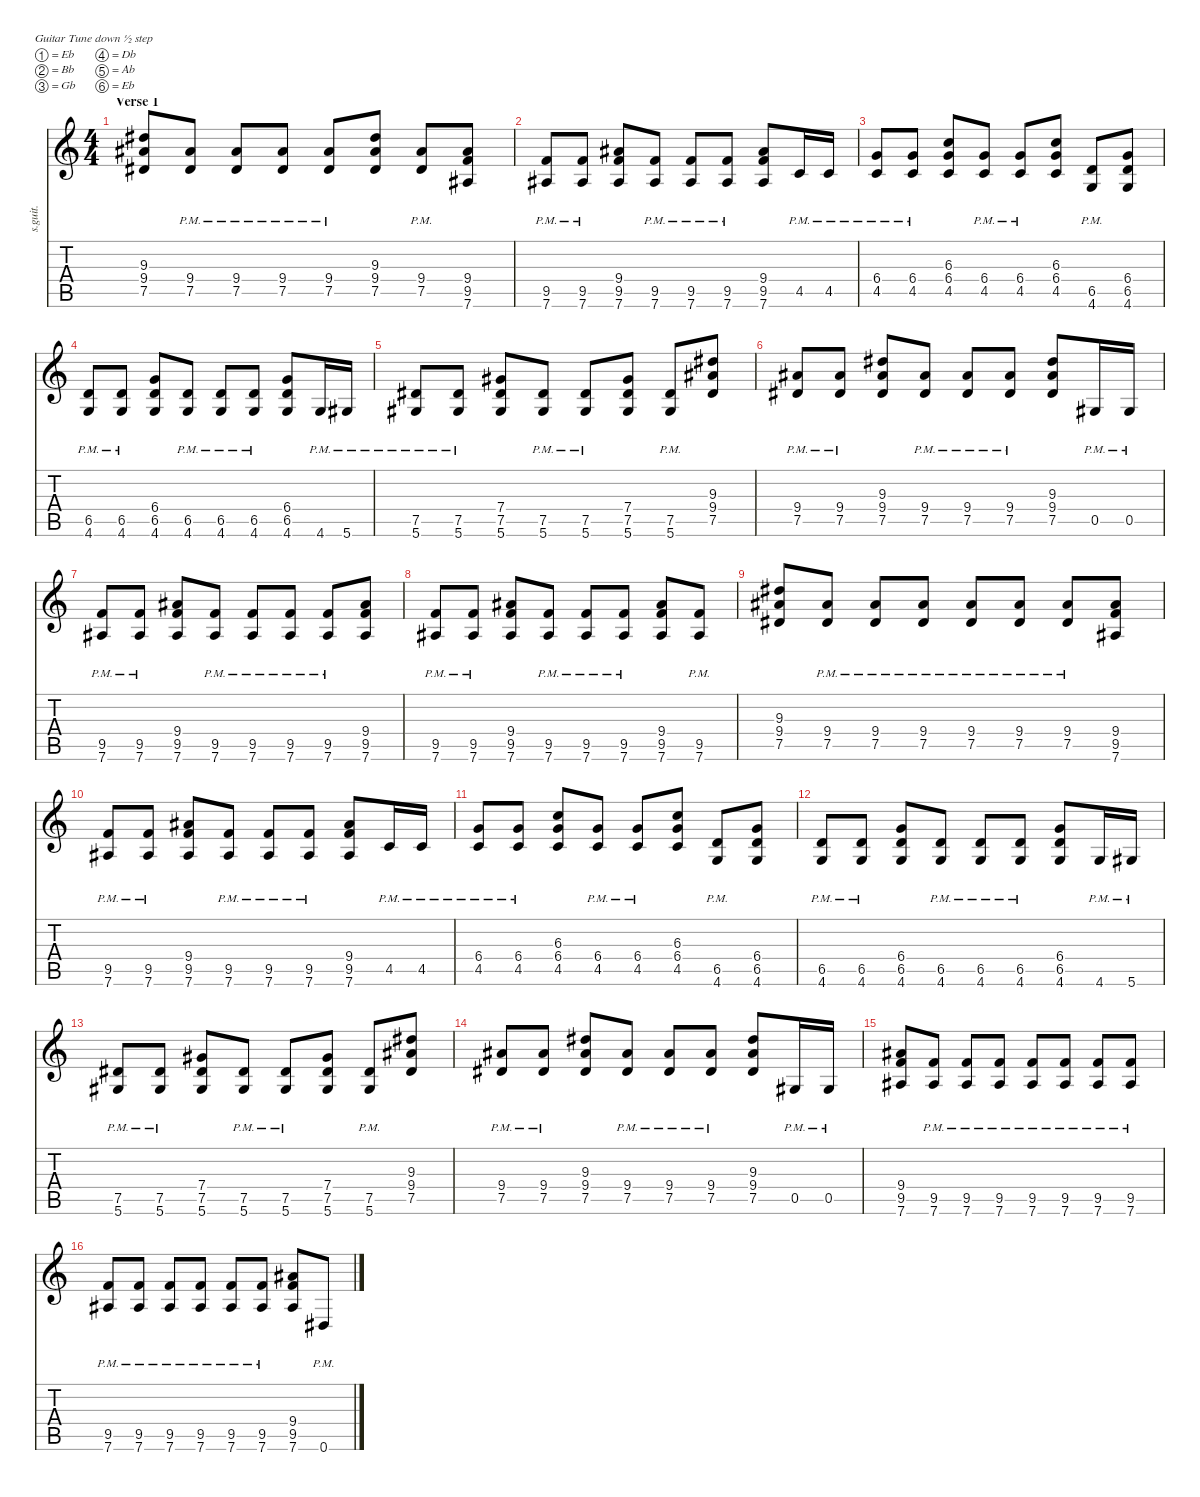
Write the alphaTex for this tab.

\defaultSystemsLayout 4
\hideDynamics
\bracketExtendMode nobrackets
\track ("Billie Joe Armstrong" "s.guit.") {instrument distortionguitar}
\staff {score tabs}
\tuning (Eb4 Bb3 Gb3 Db3 Ab2 Eb2)
\ts (4 4)
\beaming (8 2 2 2 2)
\section ("" "Verse 1")
\tempo (175 hide)
\clef g2
\ks c
(9.3{acc #} 9.4{acc #} 7.5{acc #}).8{lyrics (0 "") lyrics (1 "") lyrics (2 "") lyrics (3 "") lyrics (4 "") dy f instrument distortionguitar} (9.4{pm acc #} 7.5{pm acc #}).8{lyrics (0 "") lyrics (1 "") lyrics (2 "") lyrics (3 "") lyrics (4 "")} (9.4{pm acc #} 7.5{pm acc #}).8{lyrics (0 "") lyrics (1 "") lyrics (2 "") lyrics (3 "") lyrics (4 "")} (9.4{pm acc #} 7.5{pm acc #}).8{lyrics (0 "") lyrics (1 "") lyrics (2 "") lyrics (3 "") lyrics (4 "")} (9.4{pm acc #} 7.5{pm acc #}).8{lyrics (0 "") lyrics (1 "") lyrics (2 "") lyrics (3 "") lyrics (4 "")} (9.3{acc #} 9.4{acc #} 7.5{acc #}).8{lyrics (0 "") lyrics (1 "") lyrics (2 "") lyrics (3 "") lyrics (4 "")} (9.4{pm acc #} 7.5{pm acc #}).8{lyrics (0 "") lyrics (1 "") lyrics (2 "") lyrics (3 "") lyrics (4 "")} (9.4{acc #} 9.5 7.6{acc #}).8{lyrics (0 "") lyrics (1 "") lyrics (2 "") lyrics (3 "") lyrics (4 "")} |
(9.5{pm} 7.6{pm acc #}).8{lyrics (0 "") lyrics (1 "") lyrics (2 "") lyrics (3 "") lyrics (4 "")} (9.5{pm} 7.6{pm acc #}).8{lyrics (0 "") lyrics (1 "") lyrics (2 "") lyrics (3 "") lyrics (4 "")} (9.4{acc #} 9.5 7.6{acc #}).8{lyrics (0 "") lyrics (1 "") lyrics (2 "") lyrics (3 "") lyrics (4 "")} (9.5{pm} 7.6{pm acc #}).8{lyrics (0 "") lyrics (1 "") lyrics (2 "") lyrics (3 "") lyrics (4 "")} (9.5{pm} 7.6{pm acc #}).8{lyrics (0 "") lyrics (1 "") lyrics (2 "") lyrics (3 "") lyrics (4 "")} (9.5{pm} 7.6{pm acc #}).8{lyrics (0 "") lyrics (1 "") lyrics (2 "") lyrics (3 "") lyrics (4 "")} (9.4{acc #} 9.5 7.6{acc #}).8{lyrics (0 "") lyrics (1 "") lyrics (2 "") lyrics (3 "") lyrics (4 "")} 4.5{pm}.16{lyrics (0 "") lyrics (1 "") lyrics (2 "") lyrics (3 "") lyrics (4 "")} 4.5{pm}.16{lyrics (0 "") lyrics (1 "") lyrics (2 "") lyrics (3 "") lyrics (4 "")} |
(6.4{pm} 4.5{pm}).8{lyrics (0 "") lyrics (1 "") lyrics (2 "") lyrics (3 "") lyrics (4 "")} (6.4{pm} 4.5{pm}).8{lyrics (0 "") lyrics (1 "") lyrics (2 "") lyrics (3 "") lyrics (4 "")} (6.3 6.4 4.5).8{lyrics (0 "") lyrics (1 "") lyrics (2 "") lyrics (3 "") lyrics (4 "")} (6.4{pm} 4.5{pm}).8{lyrics (0 "") lyrics (1 "") lyrics (2 "") lyrics (3 "") lyrics (4 "")} (6.4{pm} 4.5{pm}).8{lyrics (0 "") lyrics (1 "") lyrics (2 "") lyrics (3 "") lyrics (4 "")} (6.3 6.4 4.5).8{lyrics (0 "") lyrics (1 "") lyrics (2 "") lyrics (3 "") lyrics (4 "")} (6.5{pm} 4.6{pm}).8{lyrics (0 "") lyrics (1 "") lyrics (2 "") lyrics (3 "") lyrics (4 "")} (6.4 6.5 4.6).8{lyrics (0 "") lyrics (1 "") lyrics (2 "") lyrics (3 "") lyrics (4 "")} |
(6.5{pm} 4.6{pm}).8{lyrics (0 "") lyrics (1 "") lyrics (2 "") lyrics (3 "") lyrics (4 "")} (6.5{pm} 4.6{pm}).8{lyrics (0 "") lyrics (1 "") lyrics (2 "") lyrics (3 "") lyrics (4 "")} (6.4 6.5 4.6).8{lyrics (0 "") lyrics (1 "") lyrics (2 "") lyrics (3 "") lyrics (4 "")} (6.5{pm} 4.6{pm}).8{lyrics (0 "") lyrics (1 "") lyrics (2 "") lyrics (3 "") lyrics (4 "")} (6.5{pm} 4.6{pm}).8{lyrics (0 "") lyrics (1 "") lyrics (2 "") lyrics (3 "") lyrics (4 "")} (6.5{pm} 4.6{pm}).8{lyrics (0 "") lyrics (1 "") lyrics (2 "") lyrics (3 "") lyrics (4 "")} (6.4 6.5 4.6).8{lyrics (0 "") lyrics (1 "") lyrics (2 "") lyrics (3 "") lyrics (4 "")} 4.6{pm}.16{lyrics (0 "") lyrics (1 "") lyrics (2 "") lyrics (3 "") lyrics (4 "")} 5.6{pm acc #}.16{lyrics (0 "") lyrics (1 "") lyrics (2 "") lyrics (3 "") lyrics (4 "")} |
(7.5{pm acc #} 5.6{pm acc #}).8{lyrics (0 "") lyrics (1 "") lyrics (2 "") lyrics (3 "") lyrics (4 "")} (7.5{pm acc #} 5.6{pm acc #}).8{lyrics (0 "") lyrics (1 "") lyrics (2 "") lyrics (3 "") lyrics (4 "")} (7.4{acc #} 7.5{acc #} 5.6{acc #}).8{lyrics (0 "") lyrics (1 "") lyrics (2 "") lyrics (3 "") lyrics (4 "")} (7.5{pm acc #} 5.6{pm acc #}).8{lyrics (0 "") lyrics (1 "") lyrics (2 "") lyrics (3 "") lyrics (4 "")} (7.5{pm acc #} 5.6{pm acc #}).8{lyrics (0 "") lyrics (1 "") lyrics (2 "") lyrics (3 "") lyrics (4 "")} (7.4{acc #} 7.5{acc #} 5.6{acc #}).8{lyrics (0 "") lyrics (1 "") lyrics (2 "") lyrics (3 "") lyrics (4 "")} (7.5{pm acc #} 5.6{pm acc #}).8{lyrics (0 "") lyrics (1 "") lyrics (2 "") lyrics (3 "") lyrics (4 "")} (9.3{acc #} 9.4{acc #} 7.5{acc #}).8{lyrics (0 "") lyrics (1 "") lyrics (2 "") lyrics (3 "") lyrics (4 "")} |
(9.4{pm acc #} 7.5{pm acc #}).8{lyrics (0 "") lyrics (1 "") lyrics (2 "") lyrics (3 "") lyrics (4 "")} (9.4{pm acc #} 7.5{pm acc #}).8{lyrics (0 "") lyrics (1 "") lyrics (2 "") lyrics (3 "") lyrics (4 "")} (9.3{acc #} 9.4{acc #} 7.5{acc #}).8{lyrics (0 "") lyrics (1 "") lyrics (2 "") lyrics (3 "") lyrics (4 "")} (9.4{pm acc #} 7.5{pm acc #}).8{lyrics (0 "") lyrics (1 "") lyrics (2 "") lyrics (3 "") lyrics (4 "")} (9.4{pm acc #} 7.5{pm acc #}).8{lyrics (0 "") lyrics (1 "") lyrics (2 "") lyrics (3 "") lyrics (4 "")} (9.4{pm acc #} 7.5{pm acc #}).8{lyrics (0 "") lyrics (1 "") lyrics (2 "") lyrics (3 "") lyrics (4 "")} (9.3{acc #} 9.4{acc #} 7.5{acc #}).8{lyrics (0 "") lyrics (1 "") lyrics (2 "") lyrics (3 "") lyrics (4 "")} 0.5{pm acc #}.16{lyrics (0 "") lyrics (1 "") lyrics (2 "") lyrics (3 "") lyrics (4 "")} 0.5{pm acc #}.16{lyrics (0 "") lyrics (1 "") lyrics (2 "") lyrics (3 "") lyrics (4 "")} |
(9.5{pm} 7.6{pm acc #}).8{lyrics (0 "") lyrics (1 "") lyrics (2 "") lyrics (3 "") lyrics (4 "")} (9.5{pm} 7.6{pm acc #}).8{lyrics (0 "") lyrics (1 "") lyrics (2 "") lyrics (3 "") lyrics (4 "")} (9.4{acc #} 9.5 7.6{acc #}).8{lyrics (0 "") lyrics (1 "") lyrics (2 "") lyrics (3 "") lyrics (4 "")} (9.5{pm} 7.6{pm acc #}).8{lyrics (0 "") lyrics (1 "") lyrics (2 "") lyrics (3 "") lyrics (4 "")} (9.5{pm} 7.6{pm acc #}).8{lyrics (0 "") lyrics (1 "") lyrics (2 "") lyrics (3 "") lyrics (4 "")} (9.5{pm} 7.6{pm acc #}).8{lyrics (0 "") lyrics (1 "") lyrics (2 "") lyrics (3 "") lyrics (4 "")} (9.5{pm} 7.6{pm acc #}).8{lyrics (0 "") lyrics (1 "") lyrics (2 "") lyrics (3 "") lyrics (4 "")} (9.4{acc #} 9.5 7.6{acc #}).8{lyrics (0 "") lyrics (1 "") lyrics (2 "") lyrics (3 "") lyrics (4 "")} |
(9.5{pm} 7.6{pm acc #}).8{lyrics (0 "") lyrics (1 "") lyrics (2 "") lyrics (3 "") lyrics (4 "")} (9.5{pm} 7.6{pm acc #}).8{lyrics (0 "") lyrics (1 "") lyrics (2 "") lyrics (3 "") lyrics (4 "")} (9.4{acc #} 9.5 7.6{acc #}).8{lyrics (0 "") lyrics (1 "") lyrics (2 "") lyrics (3 "") lyrics (4 "")} (9.5{pm} 7.6{pm acc #}).8{lyrics (0 "") lyrics (1 "") lyrics (2 "") lyrics (3 "") lyrics (4 "")} (9.5{pm} 7.6{pm acc #}).8{lyrics (0 "") lyrics (1 "") lyrics (2 "") lyrics (3 "") lyrics (4 "")} (9.5{pm} 7.6{pm acc #}).8{lyrics (0 "") lyrics (1 "") lyrics (2 "") lyrics (3 "") lyrics (4 "")} (9.4{acc #} 9.5 7.6{acc #}).8{lyrics (0 "") lyrics (1 "") lyrics (2 "") lyrics (3 "") lyrics (4 "")} (9.5{pm} 7.6{pm acc #}).8{lyrics (0 "") lyrics (1 "") lyrics (2 "") lyrics (3 "") lyrics (4 "")} |
(9.3{acc #} 9.4{acc #} 7.5{acc #}).8{lyrics (0 "") lyrics (1 "") lyrics (2 "") lyrics (3 "") lyrics (4 "")} (9.4{pm acc #} 7.5{pm acc #}).8{lyrics (0 "") lyrics (1 "") lyrics (2 "") lyrics (3 "") lyrics (4 "")} (9.4{pm acc #} 7.5{pm acc #}).8{lyrics (0 "") lyrics (1 "") lyrics (2 "") lyrics (3 "") lyrics (4 "")} (9.4{pm acc #} 7.5{pm acc #}).8{lyrics (0 "") lyrics (1 "") lyrics (2 "") lyrics (3 "") lyrics (4 "")} (9.4{pm acc #} 7.5{pm acc #}).8{lyrics (0 "") lyrics (1 "") lyrics (2 "") lyrics (3 "") lyrics (4 "")} (9.4{pm acc #} 7.5{pm acc #}).8{lyrics (0 "") lyrics (1 "") lyrics (2 "") lyrics (3 "") lyrics (4 "")} (9.4{pm acc #} 7.5{pm acc #}).8{lyrics (0 "") lyrics (1 "") lyrics (2 "") lyrics (3 "") lyrics (4 "")} (9.4{acc #} 9.5 7.6{acc #}).8{lyrics (0 "") lyrics (1 "") lyrics (2 "") lyrics (3 "") lyrics (4 "")} |
(9.5{pm} 7.6{pm acc #}).8{lyrics (0 "") lyrics (1 "") lyrics (2 "") lyrics (3 "") lyrics (4 "")} (9.5{pm} 7.6{pm acc #}).8{lyrics (0 "") lyrics (1 "") lyrics (2 "") lyrics (3 "") lyrics (4 "")} (9.4{acc #} 9.5 7.6{acc #}).8{lyrics (0 "") lyrics (1 "") lyrics (2 "") lyrics (3 "") lyrics (4 "")} (9.5{pm} 7.6{pm acc #}).8{lyrics (0 "") lyrics (1 "") lyrics (2 "") lyrics (3 "") lyrics (4 "")} (9.5{pm} 7.6{pm acc #}).8{lyrics (0 "") lyrics (1 "") lyrics (2 "") lyrics (3 "") lyrics (4 "")} (9.5{pm} 7.6{pm acc #}).8{lyrics (0 "") lyrics (1 "") lyrics (2 "") lyrics (3 "") lyrics (4 "")} (9.4{acc #} 9.5 7.6{acc #}).8{lyrics (0 "") lyrics (1 "") lyrics (2 "") lyrics (3 "") lyrics (4 "")} 4.5{pm}.16{lyrics (0 "") lyrics (1 "") lyrics (2 "") lyrics (3 "") lyrics (4 "")} 4.5{pm}.16{lyrics (0 "") lyrics (1 "") lyrics (2 "") lyrics (3 "") lyrics (4 "")} |
(6.4{pm} 4.5{pm}).8{lyrics (0 "") lyrics (1 "") lyrics (2 "") lyrics (3 "") lyrics (4 "")} (6.4{pm} 4.5{pm}).8{lyrics (0 "") lyrics (1 "") lyrics (2 "") lyrics (3 "") lyrics (4 "")} (6.3 6.4 4.5).8{lyrics (0 "") lyrics (1 "") lyrics (2 "") lyrics (3 "") lyrics (4 "")} (6.4{pm} 4.5{pm}).8{lyrics (0 "") lyrics (1 "") lyrics (2 "") lyrics (3 "") lyrics (4 "")} (6.4{pm} 4.5{pm}).8{lyrics (0 "") lyrics (1 "") lyrics (2 "") lyrics (3 "") lyrics (4 "")} (6.3 6.4 4.5).8{lyrics (0 "") lyrics (1 "") lyrics (2 "") lyrics (3 "") lyrics (4 "")} (6.5{pm} 4.6{pm}).8{lyrics (0 "") lyrics (1 "") lyrics (2 "") lyrics (3 "") lyrics (4 "")} (6.4 6.5 4.6).8{lyrics (0 "") lyrics (1 "") lyrics (2 "") lyrics (3 "") lyrics (4 "")} |
(6.5{pm} 4.6{pm}).8{lyrics (0 "") lyrics (1 "") lyrics (2 "") lyrics (3 "") lyrics (4 "")} (6.5{pm} 4.6{pm}).8{lyrics (0 "") lyrics (1 "") lyrics (2 "") lyrics (3 "") lyrics (4 "")} (6.4 6.5 4.6).8{lyrics (0 "") lyrics (1 "") lyrics (2 "") lyrics (3 "") lyrics (4 "")} (6.5{pm} 4.6{pm}).8{lyrics (0 "") lyrics (1 "") lyrics (2 "") lyrics (3 "") lyrics (4 "")} (6.5{pm} 4.6{pm}).8{lyrics (0 "") lyrics (1 "") lyrics (2 "") lyrics (3 "") lyrics (4 "")} (6.5{pm} 4.6{pm}).8{lyrics (0 "") lyrics (1 "") lyrics (2 "") lyrics (3 "") lyrics (4 "")} (6.4 6.5 4.6).8{lyrics (0 "") lyrics (1 "") lyrics (2 "") lyrics (3 "") lyrics (4 "")} 4.6{pm}.16{lyrics (0 "") lyrics (1 "") lyrics (2 "") lyrics (3 "") lyrics (4 "")} 5.6{pm acc #}.16{lyrics (0 "") lyrics (1 "") lyrics (2 "") lyrics (3 "") lyrics (4 "")} |
(7.5{pm acc #} 5.6{pm acc #}).8{lyrics (0 "") lyrics (1 "") lyrics (2 "") lyrics (3 "") lyrics (4 "")} (7.5{pm acc #} 5.6{pm acc #}).8{lyrics (0 "") lyrics (1 "") lyrics (2 "") lyrics (3 "") lyrics (4 "")} (7.4{acc #} 7.5{acc #} 5.6{acc #}).8{lyrics (0 "") lyrics (1 "") lyrics (2 "") lyrics (3 "") lyrics (4 "")} (7.5{pm acc #} 5.6{pm acc #}).8{lyrics (0 "") lyrics (1 "") lyrics (2 "") lyrics (3 "") lyrics (4 "")} (7.5{pm acc #} 5.6{pm acc #}).8{lyrics (0 "") lyrics (1 "") lyrics (2 "") lyrics (3 "") lyrics (4 "")} (7.4{acc #} 7.5{acc #} 5.6{acc #}).8{lyrics (0 "") lyrics (1 "") lyrics (2 "") lyrics (3 "") lyrics (4 "")} (7.5{pm acc #} 5.6{pm acc #}).8{lyrics (0 "") lyrics (1 "") lyrics (2 "") lyrics (3 "") lyrics (4 "")} (9.3{acc #} 9.4{acc #} 7.5{acc #}).8{lyrics (0 "") lyrics (1 "") lyrics (2 "") lyrics (3 "") lyrics (4 "")} |
(9.4{pm acc #} 7.5{pm acc #}).8{lyrics (0 "") lyrics (1 "") lyrics (2 "") lyrics (3 "") lyrics (4 "")} (9.4{pm acc #} 7.5{pm acc #}).8{lyrics (0 "") lyrics (1 "") lyrics (2 "") lyrics (3 "") lyrics (4 "")} (9.3{acc #} 9.4{acc #} 7.5{acc #}).8{lyrics (0 "") lyrics (1 "") lyrics (2 "") lyrics (3 "") lyrics (4 "")} (9.4{pm acc #} 7.5{pm acc #}).8{lyrics (0 "") lyrics (1 "") lyrics (2 "") lyrics (3 "") lyrics (4 "")} (9.4{pm acc #} 7.5{pm acc #}).8{lyrics (0 "") lyrics (1 "") lyrics (2 "") lyrics (3 "") lyrics (4 "")} (9.4{pm acc #} 7.5{pm acc #}).8{lyrics (0 "") lyrics (1 "") lyrics (2 "") lyrics (3 "") lyrics (4 "")} (9.3{acc #} 9.4{acc #} 7.5{acc #}).8{lyrics (0 "") lyrics (1 "") lyrics (2 "") lyrics (3 "") lyrics (4 "")} 0.5{pm acc #}.16{lyrics (0 "") lyrics (1 "") lyrics (2 "") lyrics (3 "") lyrics (4 "")} 0.5{pm acc #}.16{lyrics (0 "") lyrics (1 "") lyrics (2 "") lyrics (3 "") lyrics (4 "")} |
(9.4{acc #} 9.5 7.6{acc #}).8{lyrics (0 "") lyrics (1 "") lyrics (2 "") lyrics (3 "") lyrics (4 "")} (9.5{pm} 7.6{pm acc #}).8{lyrics (0 "") lyrics (1 "") lyrics (2 "") lyrics (3 "") lyrics (4 "")} (9.5{pm} 7.6{pm acc #}).8{lyrics (0 "") lyrics (1 "") lyrics (2 "") lyrics (3 "") lyrics (4 "")} (9.5{pm} 7.6{pm acc #}).8{lyrics (0 "") lyrics (1 "") lyrics (2 "") lyrics (3 "") lyrics (4 "")} (9.5{pm} 7.6{pm acc #}).8{lyrics (0 "") lyrics (1 "") lyrics (2 "") lyrics (3 "") lyrics (4 "")} (9.5{pm} 7.6{pm acc #}).8{lyrics (0 "") lyrics (1 "") lyrics (2 "") lyrics (3 "") lyrics (4 "")} (9.5{pm} 7.6{pm acc #}).8{lyrics (0 "") lyrics (1 "") lyrics (2 "") lyrics (3 "") lyrics (4 "")} (9.5{pm} 7.6{pm acc #}).8{lyrics (0 "") lyrics (1 "") lyrics (2 "") lyrics (3 "") lyrics (4 "")} |
(9.5{pm} 7.6{pm acc #}).8{lyrics (0 "") lyrics (1 "") lyrics (2 "") lyrics (3 "") lyrics (4 "")} (9.5{pm} 7.6{pm acc #}).8{lyrics (0 "") lyrics (1 "") lyrics (2 "") lyrics (3 "") lyrics (4 "")} (9.5{pm} 7.6{pm acc #}).8{lyrics (0 "") lyrics (1 "") lyrics (2 "") lyrics (3 "") lyrics (4 "")} (9.5{pm} 7.6{pm acc #}).8{lyrics (0 "") lyrics (1 "") lyrics (2 "") lyrics (3 "") lyrics (4 "")} (9.5{pm} 7.6{pm acc #}).8{lyrics (0 "") lyrics (1 "") lyrics (2 "") lyrics (3 "") lyrics (4 "")} (9.5{pm} 7.6{pm acc #}).8{lyrics (0 "") lyrics (1 "") lyrics (2 "") lyrics (3 "") lyrics (4 "")} (9.4{acc #} 9.5 7.6{acc #}).8{lyrics (0 "") lyrics (1 "") lyrics (2 "") lyrics (3 "") lyrics (4 "")} 0.6{pm acc #}.8{lyrics (0 "") lyrics (1 "") lyrics (2 "") lyrics (3 "") lyrics (4 "")}
